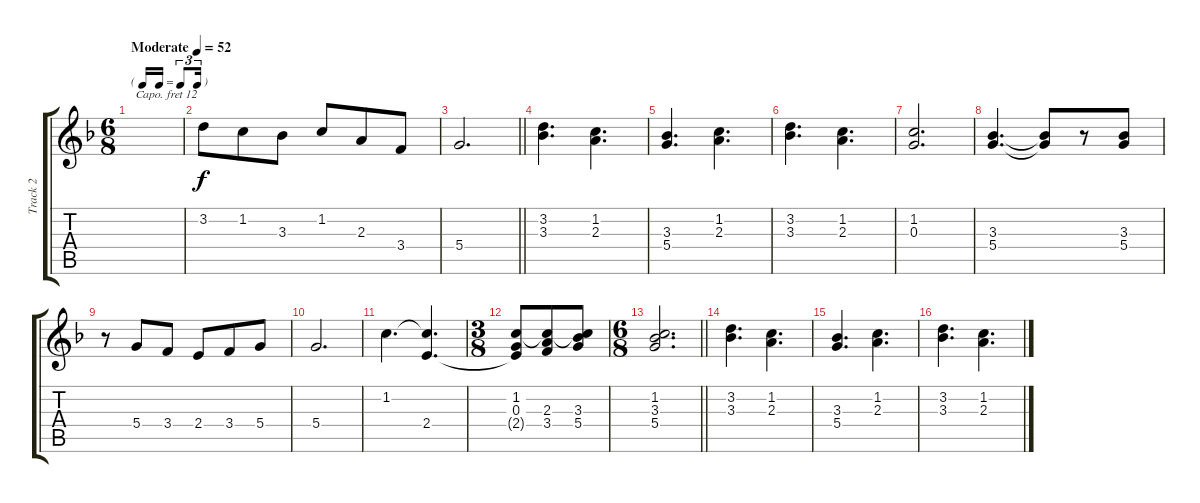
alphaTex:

\track ("Track 2" "Track 2") {instrument churchorgan}
\staff {score tabs}
\capo 12
\tuning (E4 B3 G3 D3 A2 E2) {hide}
\ts (6 8)
\tf triplet16th
\tempo (52 "Moderate")
\clef g2
\ks f
|
3.2.8 1.2.8 3.3.8 1.2.8 2.3.8 3.4.8 |
\barLineRight lightlight
5.4.2{d} |
(3.2 3.3).4{d dy f} (1.2 2.3).4{d} |
(3.3 5.4).4{d} (1.2 2.3).4{d} |
(3.2 3.3).4{d} (1.2 2.3).4{d} |
(1.2 0.3).2{d} |
(3.3 5.4).4{d} (3.3{t} 5.4{t}).8 r.8 (3.3 5.4).8 |
r.8 5.4.8 3.4.8 2.4.8 3.4.8 5.4.8 |
5.4.2{d} |
1.2.4{d} (1.2{t} 2.4).4{d} |
\ts (3 8)
(1.2 0.3 2.4{t}).8 (1.2{t} 2.3 3.4).8 (1.2{t} 3.3 5.4).8 |
\ts (6 8)
\barLineRight lightlight
(1.2 3.3 5.4).2{d} |
(3.2 3.3).4{d} (1.2 2.3).4{d} |
(3.3 5.4).4{d} (1.2 2.3).4{d} |
(3.2 3.3).4{d} (1.2 2.3).4{d}
